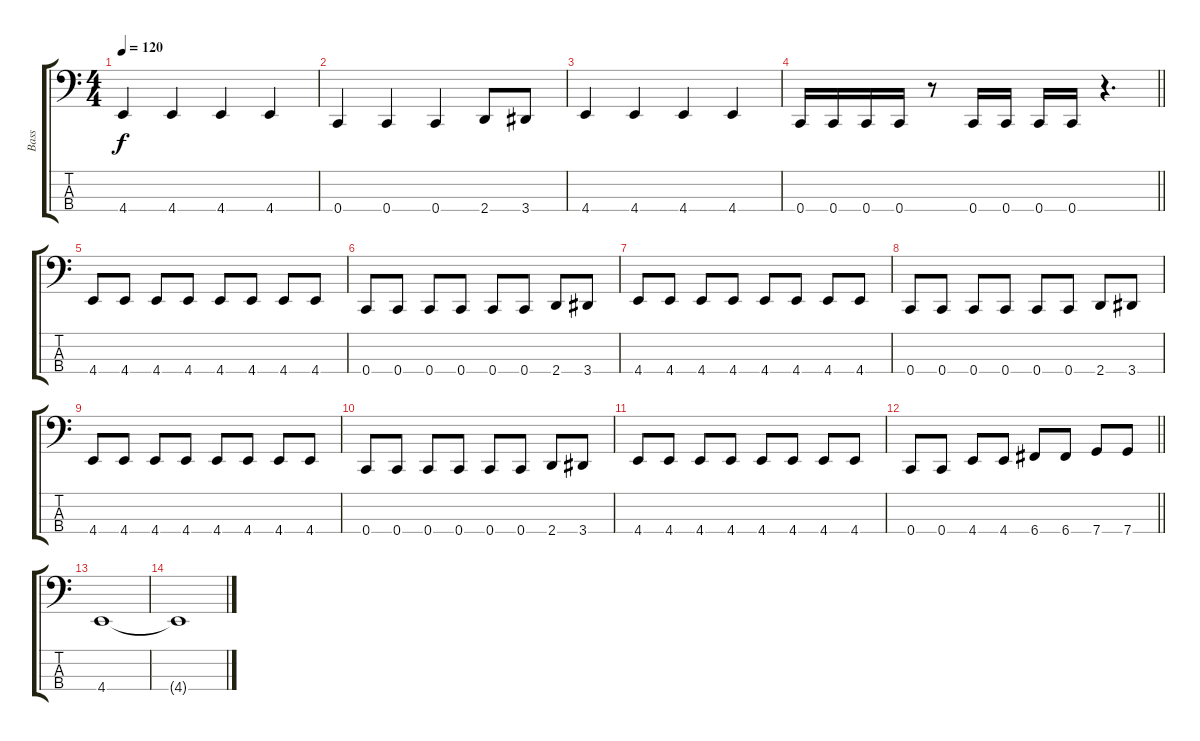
\track ("Bass" "Bass") {instrument slapbass2}
\staff {score tabs}
\tuning (Eb2 Bb1 F1 C1) {hide}
\ts (4 4)
\tempo 120
\clef f4
\ks c
4.4.4{dy f} 4.4.4 4.4.4 4.4.4 |
0.4.4 0.4.4 0.4.4 2.4.8 3.4.8 |
4.4.4 4.4.4 4.4.4 4.4.4 |
\barLineRight lightlight
0.4.16 0.4.16 0.4.16 0.4.16 r.8 0.4.16 0.4.16 0.4.16 0.4.16 r.4{d} |
\section ("" "")
4.4.8 4.4.8 4.4.8 4.4.8 4.4.8 4.4.8 4.4.8 4.4.8 |
0.4.8 0.4.8 0.4.8 0.4.8 0.4.8 0.4.8 2.4.8 3.4.8 |
4.4.8 4.4.8 4.4.8 4.4.8 4.4.8 4.4.8 4.4.8 4.4.8 |
0.4.8 0.4.8 0.4.8 0.4.8 0.4.8 0.4.8 2.4.8 3.4.8 |
4.4.8 4.4.8 4.4.8 4.4.8 4.4.8 4.4.8 4.4.8 4.4.8 |
0.4.8 0.4.8 0.4.8 0.4.8 0.4.8 0.4.8 2.4.8 3.4.8 |
4.4.8 4.4.8 4.4.8 4.4.8 4.4.8 4.4.8 4.4.8 4.4.8 |
\barLineRight lightlight
0.4.8 0.4.8 4.4.8 4.4.8 6.4.8 6.4.8 7.4.8 7.4.8 |
4.4.1 |
4.4{t}.1
